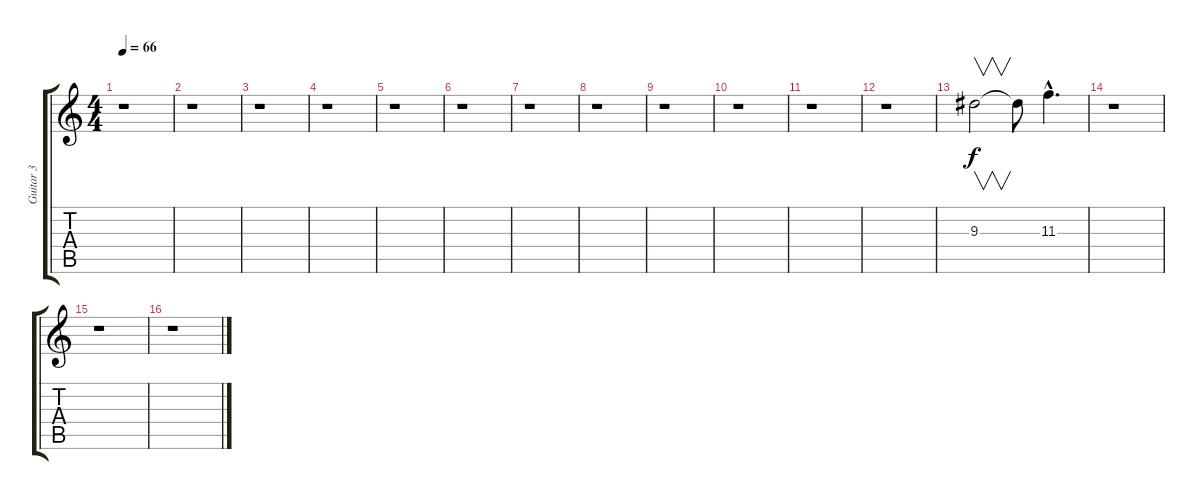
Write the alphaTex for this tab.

\track ("Guitar 3" "Guitar 3") {instrument distortionguitar}
\staff {score tabs}
\tuning (Eb4 Bb3 Gb3 Db3 Ab2 Eb2) {hide}
\ts (4 4)
\tempo 66
\clef g2
\ks c
r.1{dy f} |
r.1 |
r.1 |
r.1 |
r.1 |
r.1 |
r.1 |
r.1 |
r.1 |
r.1 |
r.1 |
r.1 |
9.3.2{v} 9.3{t}.8 11.3{hac}.4{d} |
r.1 |
r.1 |
r.1
